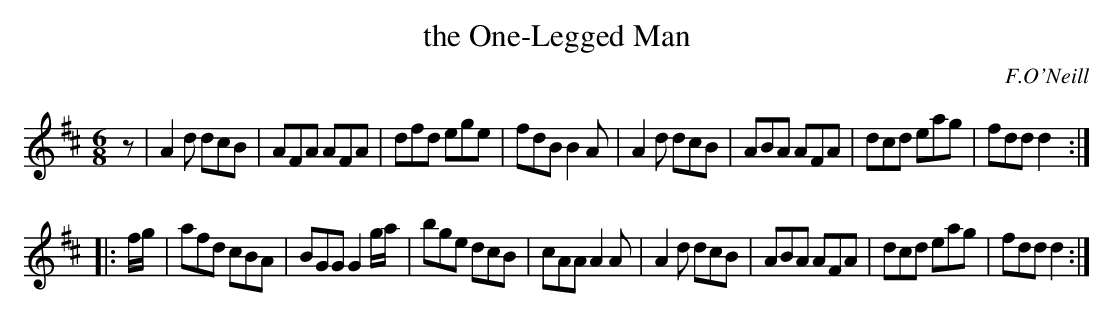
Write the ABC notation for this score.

X:1
T: the One-Legged Man
O: F.O'Neill
M: 6/8
L: 1/8
K: D
z |\
A2d dcB | AFA AFA | dfd ege | fdB B2A |\
A2d dcB | ABA AFA | dcd eag | fdd d2 :|
|: f/g/ |\
afd cBA | BGG G2g/a/ | bge dcB | cAA A2A |\
A2d dcB | ABA AFA    | dcd eag | fdd d2 :|
